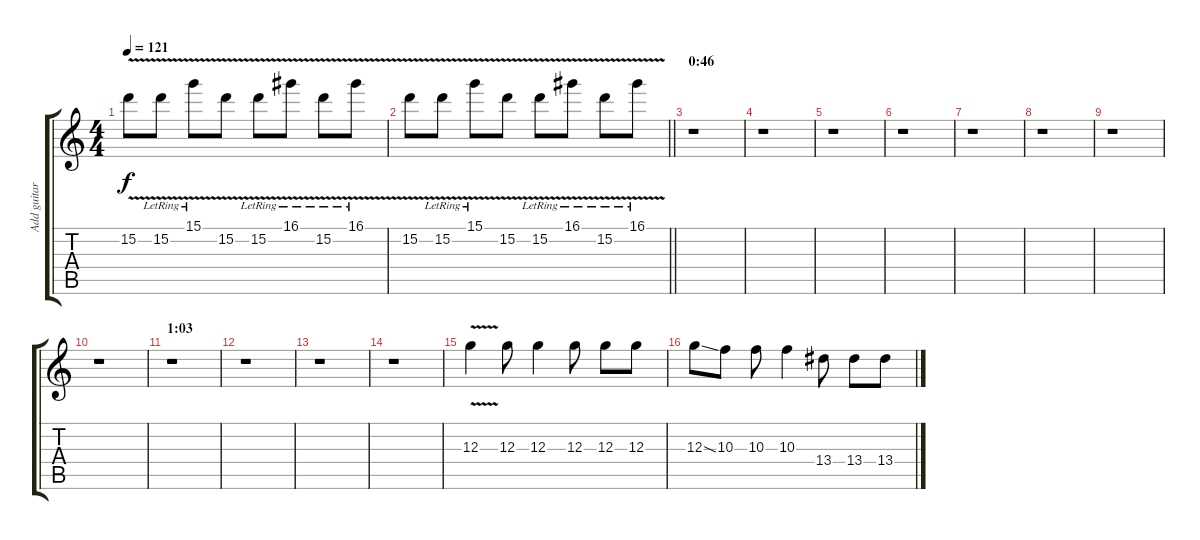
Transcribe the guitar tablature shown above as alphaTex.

\track ("Add guitar 2" "Add guitar") {instrument distortionguitar}
\staff {score tabs}
\tuning (E4 B3 G3 D3 A2 E2) {hide}
\ts (4 4)
\tempo 121
\clef g2
\ks c
15.2{v}.8{dy f} 15.2{v lr}.8 15.1{v lr}.8 15.2{v}.8 15.2{v lr}.8 16.1{v lr}.8 15.2{v lr}.8 16.1{v lr}.8 |
\barLineRight lightlight
15.2{v}.8 15.2{v lr}.8 15.1{v lr}.8 15.2{v}.8 15.2{v lr}.8 16.1{v lr}.8 15.2{v lr}.8 16.1{v lr}.8 |
\section ("" "0:46")
r.1 |
r.1 |
r.1 |
r.1 |
r.1 |
r.1 |
r.1 |
r.1 |
\section ("" "1:03")
r.1 |
r.1 |
r.1 |
r.1 |
12.3{v}.4{volume 12 balance 10 instrument distortionguitar} 12.3.8 12.3.4 12.3.8 12.3.8 12.3.8 |
12.3{ss}.8 10.3.8 10.3.8 10.3.4 13.4.8 13.4.8 13.4{ss}.8
